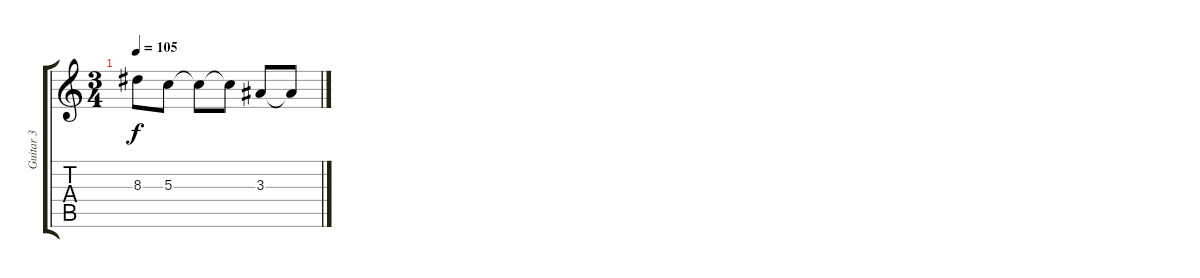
\track ("Guitar 3" "Guitar 3") {instrument distortionguitar}
\staff {score tabs}
\tuning (E4 B3 G3 D3 A2 E2) {hide}
\ts (3 4)
\tempo 105
\clef g2
\ks c
8.3{t}.8{dy f} 5.3.8 5.3{t}.8 5.3{t}.8 3.3.8 3.3{t}.8
